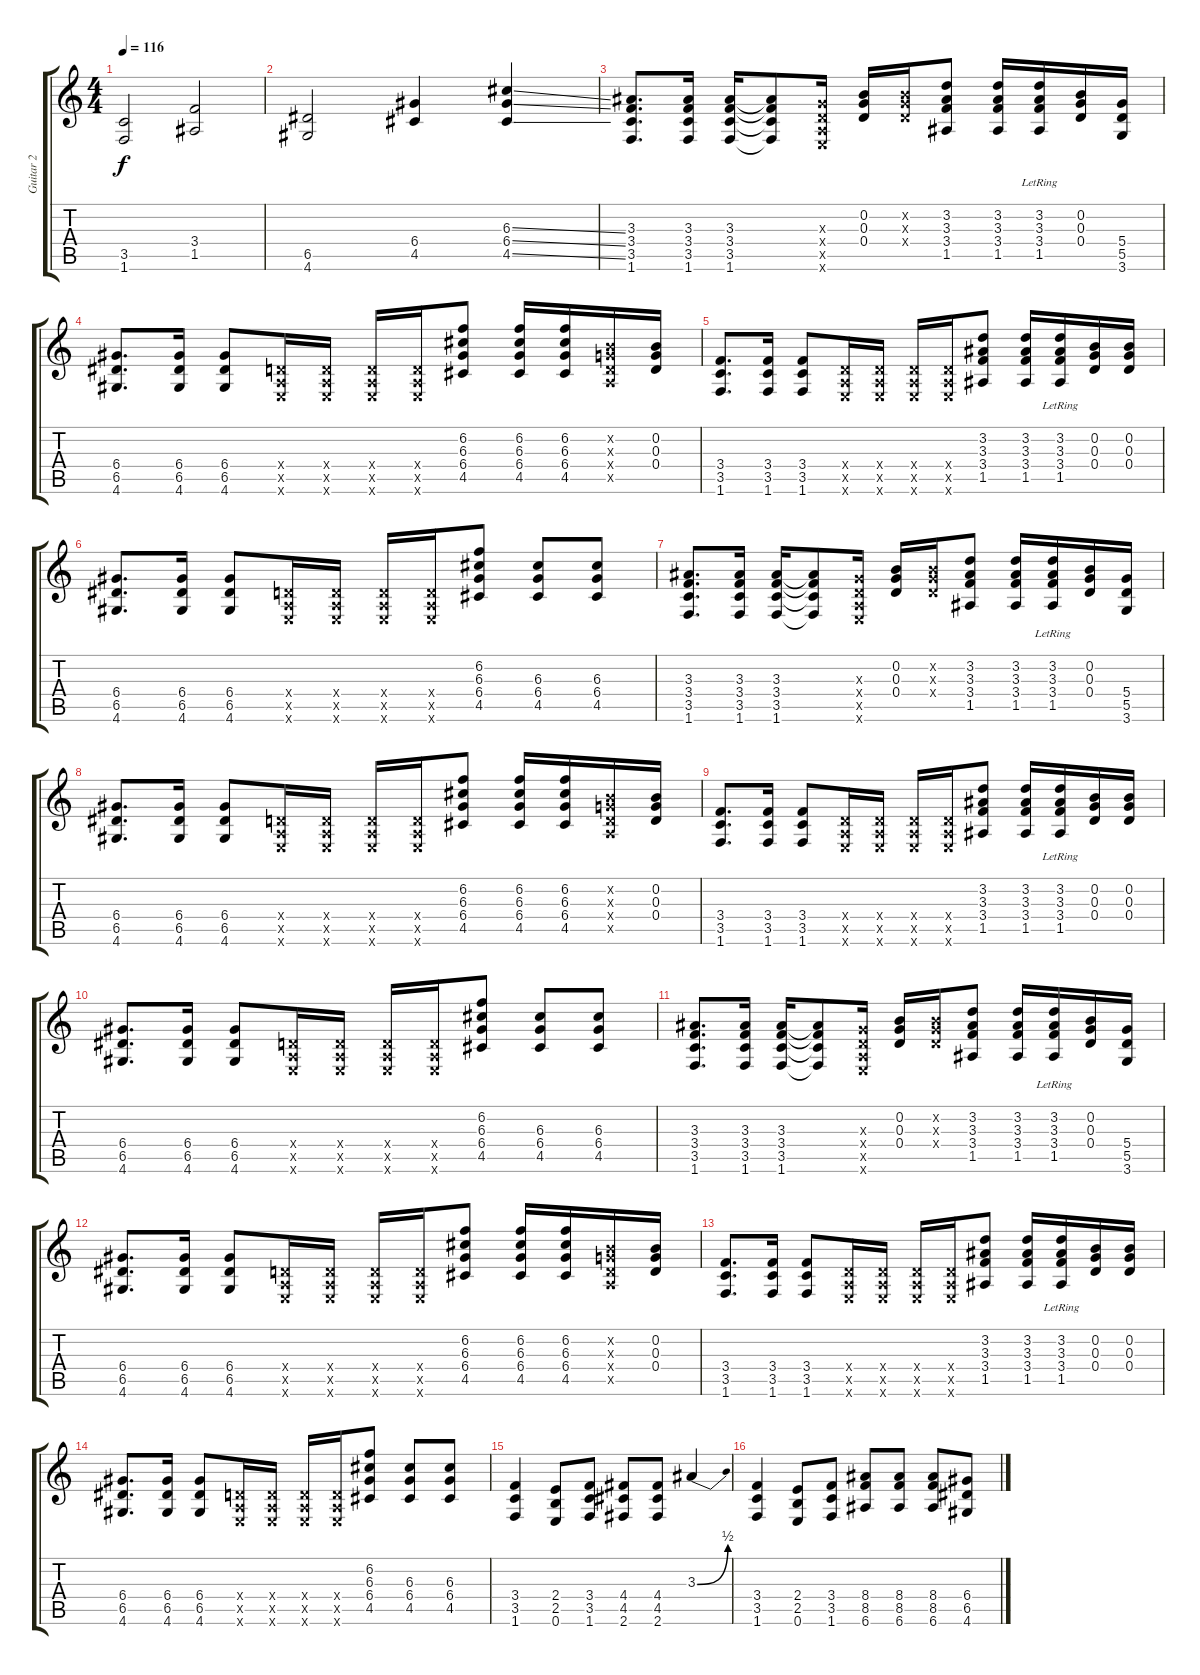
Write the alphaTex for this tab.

\track ("Guitar 2" "Guitar 2") {instrument distortionguitar}
\staff {score tabs}
\tuning (E4 B3 G3 D3 A2 E2) {hide}
\ts (4 4)
\tempo 116
\clef g2
\ks c
(3.5 1.6).2{dy f} (3.4 1.5).2 |
(6.5 4.6).2 (6.4 4.5).4 (6.3{ss} 6.4{ss} 4.5{ss}).4 |
(3.3 3.4 3.5 1.6).8{d volume 13 instrument distortionguitar} (3.3 3.4 3.5 1.6).16 (3.3 3.4 3.5 1.6).16 (3.3{t} 3.4{t} 3.5{t} 1.6{t}).8 (0.3{x} 0.4{x} 0.5{x} 0.6{x}).16 (0.2 0.3 0.4).16 (0.2{x} 0.3{x} 0.4{x}).16 (3.2 3.3 3.4 1.5).8 (3.2 3.3 3.4 1.5).16 (3.2 3.3 3.4 1.5{lr}).16 (0.2 0.3 0.4).16 (5.4 5.5 3.6).16 |
(6.4 6.5 4.6).8{d} (6.4 6.5 4.6).16 (6.4 6.5 4.6).8 (0.4{x} 0.5{x} 0.6{x}).16 (0.4{x} 0.5{x} 0.6{x}).16 (0.4{x} 0.5{x} 0.6{x}).16 (0.4{x} 0.5{x} 0.6{x}).16 (6.2 6.3 6.4 4.5).8 (6.2 6.3 6.4 4.5).16 (6.2 6.3 6.4 4.5).16 (0.2{x} 0.3{x} 0.4{x} 0.5{x}).16 (0.2 0.3 0.4).16 |
(3.4 3.5 1.6).8{d} (3.4 3.5 1.6).16 (3.4 3.5 1.6).8 (0.4{x} 0.5{x} 0.6{x}).16 (0.4{x} 0.5{x} 0.6{x}).16 (0.4{x} 0.5{x} 0.6{x}).16 (0.4{x} 0.5{x} 0.6{x}).16 (3.2 3.3 3.4 1.5).8 (3.2 3.3 3.4 1.5).16 (3.2 3.3 3.4 1.5{lr}).16 (0.2 0.3 0.4).16 (0.2 0.3 0.4).16 |
(6.4 6.5 4.6).8{d} (6.4 6.5 4.6).16 (6.4 6.5 4.6).8 (0.4{x} 0.5{x} 0.6{x}).16 (0.4{x} 0.5{x} 0.6{x}).16 (0.4{x} 0.5{x} 0.6{x}).16 (0.4{x} 0.5{x} 0.6{x}).16 (6.2 6.3 6.4 4.5).8 (6.3 6.4 4.5).8 (6.3 6.4 4.5).8 |
(3.3 3.4 3.5 1.6).8{d} (3.3 3.4 3.5 1.6).16 (3.3 3.4 3.5 1.6).16 (3.3{t} 3.4{t} 3.5{t} 1.6{t}).8 (0.3{x} 0.4{x} 0.5{x} 0.6{x}).16 (0.2 0.3 0.4).16 (0.2{x} 0.3{x} 0.4{x}).16 (3.2 3.3 3.4 1.5).8 (3.2 3.3 3.4 1.5).16 (3.2 3.3 3.4 1.5{lr}).16 (0.2 0.3 0.4).16 (5.4 5.5 3.6).16 |
(6.4 6.5 4.6).8{d} (6.4 6.5 4.6).16 (6.4 6.5 4.6).8 (0.4{x} 0.5{x} 0.6{x}).16 (0.4{x} 0.5{x} 0.6{x}).16 (0.4{x} 0.5{x} 0.6{x}).16 (0.4{x} 0.5{x} 0.6{x}).16 (6.2 6.3 6.4 4.5).8 (6.2 6.3 6.4 4.5).16 (6.2 6.3 6.4 4.5).16 (0.2{x} 0.3{x} 0.4{x} 0.5{x}).16 (0.2 0.3 0.4).16 |
(3.4 3.5 1.6).8{d} (3.4 3.5 1.6).16 (3.4 3.5 1.6).8 (0.4{x} 0.5{x} 0.6{x}).16 (0.4{x} 0.5{x} 0.6{x}).16 (0.4{x} 0.5{x} 0.6{x}).16 (0.4{x} 0.5{x} 0.6{x}).16 (3.2 3.3 3.4 1.5).8 (3.2 3.3 3.4 1.5).16 (3.2 3.3 3.4 1.5{lr}).16 (0.2 0.3 0.4).16 (0.2 0.3 0.4).16 |
(6.4 6.5 4.6).8{d} (6.4 6.5 4.6).16 (6.4 6.5 4.6).8 (0.4{x} 0.5{x} 0.6{x}).16 (0.4{x} 0.5{x} 0.6{x}).16 (0.4{x} 0.5{x} 0.6{x}).16 (0.4{x} 0.5{x} 0.6{x}).16 (6.2 6.3 6.4 4.5).8 (6.3 6.4 4.5).8 (6.3 6.4 4.5).8 |
(3.3 3.4 3.5 1.6).8{d volume 13 instrument distortionguitar} (3.3 3.4 3.5 1.6).16 (3.3 3.4 3.5 1.6).16 (3.3{t} 3.4{t} 3.5{t} 1.6{t}).8 (0.3{x} 0.4{x} 0.5{x} 0.6{x}).16 (0.2 0.3 0.4).16 (0.2{x} 0.3{x} 0.4{x}).16 (3.2 3.3 3.4 1.5).8 (3.2 3.3 3.4 1.5).16 (3.2 3.3 3.4 1.5{lr}).16 (0.2 0.3 0.4).16 (5.4 5.5 3.6).16 |
(6.4 6.5 4.6).8{d} (6.4 6.5 4.6).16 (6.4 6.5 4.6).8 (0.4{x} 0.5{x} 0.6{x}).16 (0.4{x} 0.5{x} 0.6{x}).16 (0.4{x} 0.5{x} 0.6{x}).16 (0.4{x} 0.5{x} 0.6{x}).16 (6.2 6.3 6.4 4.5).8 (6.2 6.3 6.4 4.5).16 (6.2 6.3 6.4 4.5).16 (0.2{x} 0.3{x} 0.4{x} 0.5{x}).16 (0.2 0.3 0.4).16 |
(3.4 3.5 1.6).8{d} (3.4 3.5 1.6).16 (3.4 3.5 1.6).8 (0.4{x} 0.5{x} 0.6{x}).16 (0.4{x} 0.5{x} 0.6{x}).16 (0.4{x} 0.5{x} 0.6{x}).16 (0.4{x} 0.5{x} 0.6{x}).16 (3.2 3.3 3.4 1.5).8 (3.2 3.3 3.4 1.5).16 (3.2 3.3 3.4 1.5{lr}).16 (0.2 0.3 0.4).16 (0.2 0.3 0.4).16 |
(6.4 6.5 4.6).8{d} (6.4 6.5 4.6).16 (6.4 6.5 4.6).8 (0.4{x} 0.5{x} 0.6{x}).16 (0.4{x} 0.5{x} 0.6{x}).16 (0.4{x} 0.5{x} 0.6{x}).16 (0.4{x} 0.5{x} 0.6{x}).16 (6.2 6.3 6.4 4.5).8 (6.3 6.4 4.5).8 (6.3 6.4 4.5).8 |
(3.4 3.5 1.6).4 (2.4 2.5 0.6).8 (3.4 3.5 1.6).8 (4.4 4.5 2.6).8 (4.4 4.5 2.6).8 3.3{be (bend 0 0 60 2)}.4 |
(3.4 3.5 1.6).4 (2.4 2.5 0.6).8 (3.4 3.5 1.6).8 (8.4 8.5 6.6).8 (8.4 8.5 6.6).8 (8.4 8.5 6.6).8 (6.4 6.5 4.6).8
